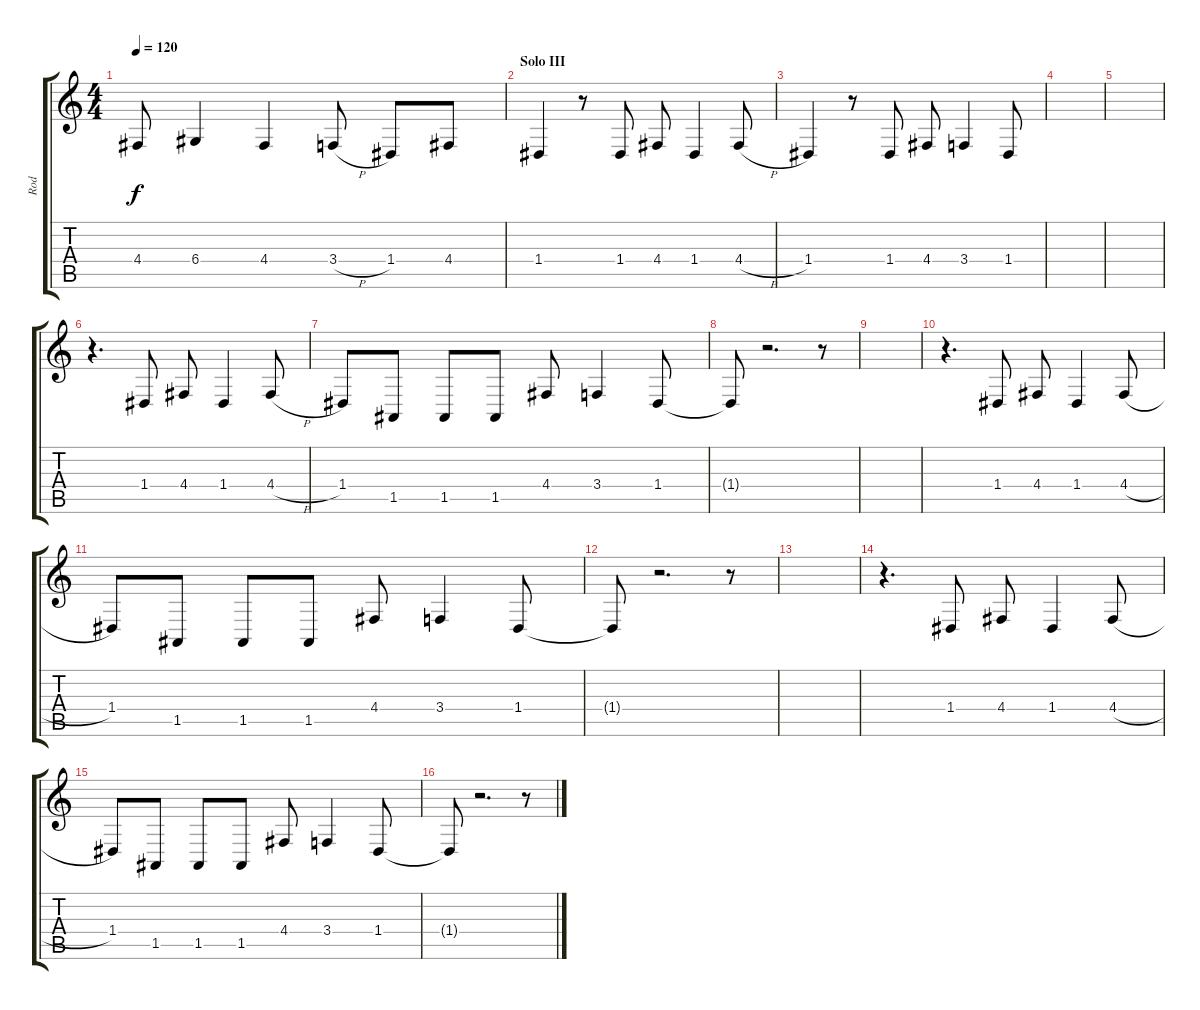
\track ("Rod" "Rod") {instrument lead8bassandlead}
\staff {score tabs}
\tuning (E4 B3 G3 D3 A2 E2) {hide}
\ts (4 4)
\tempo 120
\clef g2
\ks c
4.4{t}.8{dy f} 6.4.4 4.4.4 3.4{h}.8 1.4.8 4.4.8 |
\section ("" "Solo III")
1.4.4 r.8 1.4.8 4.4.8 1.4.4 4.4{h}.8 |
1.4.4 r.8 1.4.8 4.4.8 3.4.4 1.4.8 |
|
|
r.4{d} 1.4.8 4.4.8 1.4.4 4.4{h}.8 |
1.4.8 1.5.8 1.5.8 1.5.8 4.4.8 3.4.4 1.4.8 |
1.4{t}.8 r.2{d} r.8 |
|
r.4{d} 1.4.8 4.4.8 1.4.4 4.4{h}.8 |
1.4.8 1.5.8 1.5.8 1.5.8 4.4.8 3.4.4 1.4.8 |
1.4{t}.8 r.2{d} r.8 |
|
r.4{d} 1.4.8 4.4.8 1.4.4 4.4{h}.8 |
1.4.8 1.5.8 1.5.8 1.5.8 4.4.8 3.4.4 1.4.8 |
1.4{t}.8 r.2{d} r.8
